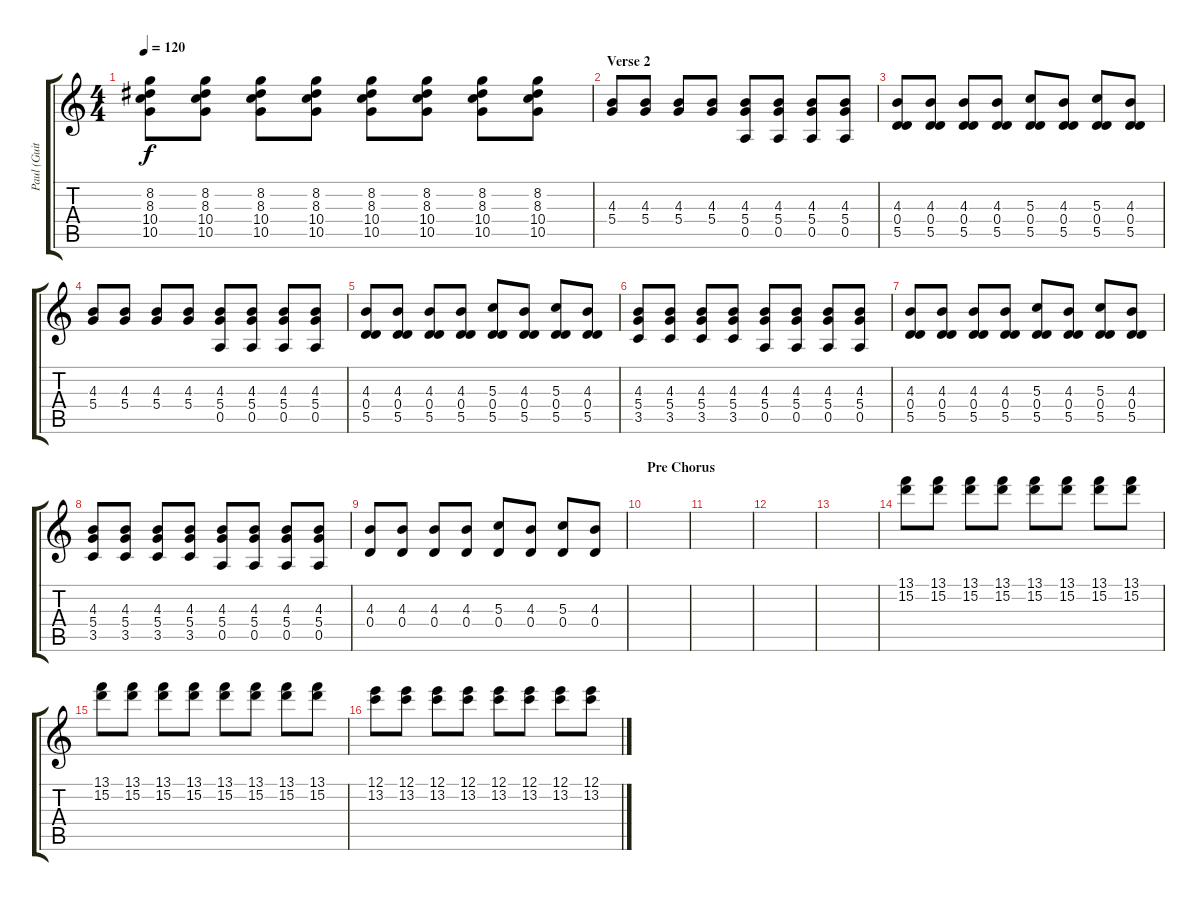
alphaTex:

\track ("Paul (Guitar 1)" "Paul (Guit") {instrument electricguitarclean}
\staff {score tabs}
\tuning (E4 B3 G3 D3 A2 E2) {hide}
\ts (4 4)
\tempo 120
\clef g2
\ks c
(8.2 8.3 10.4 10.5).8{dy f} (8.2 8.3 10.4 10.5).8 (8.2 8.3 10.4 10.5).8 (8.2 8.3 10.4 10.5).8 (8.2 8.3 10.4 10.5).8 (8.2 8.3 10.4 10.5).8 (8.2 8.3 10.4 10.5).8 (8.2 8.3 10.4 10.5).8 |
\section ("" "Verse 2")
(4.3 5.4).8 (4.3 5.4).8 (4.3 5.4).8 (4.3 5.4).8 (4.3 5.4 0.5).8 (4.3 5.4 0.5).8 (4.3 5.4 0.5).8 (4.3 5.4 0.5).8 |
(4.3 0.4 5.5).8 (4.3 0.4 5.5).8 (4.3 0.4 5.5).8 (4.3 0.4 5.5).8 (5.3 0.4 5.5).8 (4.3 0.4 5.5).8 (5.3 0.4 5.5).8 (4.3 0.4 5.5).8 |
(4.3 5.4).8 (4.3 5.4).8 (4.3 5.4).8 (4.3 5.4).8 (4.3 5.4 0.5).8 (4.3 5.4 0.5).8 (4.3 5.4 0.5).8 (4.3 5.4 0.5).8 |
(4.3 0.4 5.5).8 (4.3 0.4 5.5).8 (4.3 0.4 5.5).8 (4.3 0.4 5.5).8 (5.3 0.4 5.5).8 (4.3 0.4 5.5).8 (5.3 0.4 5.5).8 (4.3 0.4 5.5).8 |
(4.3 5.4 3.5).8 (4.3 5.4 3.5).8 (4.3 5.4 3.5).8 (4.3 5.4 3.5).8 (4.3 5.4 0.5).8 (4.3 5.4 0.5).8 (4.3 5.4 0.5).8 (4.3 5.4 0.5).8 |
(4.3 0.4 5.5).8 (4.3 0.4 5.5).8 (4.3 0.4 5.5).8 (4.3 0.4 5.5).8 (5.3 0.4 5.5).8 (4.3 0.4 5.5).8 (5.3 0.4 5.5).8 (4.3 0.4 5.5).8 |
(4.3 5.4 3.5).8 (4.3 5.4 3.5).8 (4.3 5.4 3.5).8 (4.3 5.4 3.5).8 (4.3 5.4 0.5).8 (4.3 5.4 0.5).8 (4.3 5.4 0.5).8 (4.3 5.4 0.5).8 |
(4.3 0.4).8 (4.3 0.4).8 (4.3 0.4).8 (4.3 0.4).8 (5.3 0.4).8 (4.3 0.4).8 (5.3 0.4).8 (4.3 0.4).8 |
\section ("" "Pre Chorus")
|
|
|
|
(13.1 15.2).8 (13.1 15.2).8 (13.1 15.2).8 (13.1 15.2).8 (13.1 15.2).8 (13.1 15.2).8 (13.1 15.2).8 (13.1 15.2).8 |
(13.1 15.2).8 (13.1 15.2).8 (13.1 15.2).8 (13.1 15.2).8 (13.1 15.2).8 (13.1 15.2).8 (13.1 15.2).8 (13.1 15.2).8 |
(12.1 13.2).8 (12.1 13.2).8 (12.1 13.2).8 (12.1 13.2).8 (12.1 13.2).8 (12.1 13.2).8 (12.1 13.2).8 (12.1 13.2).8
